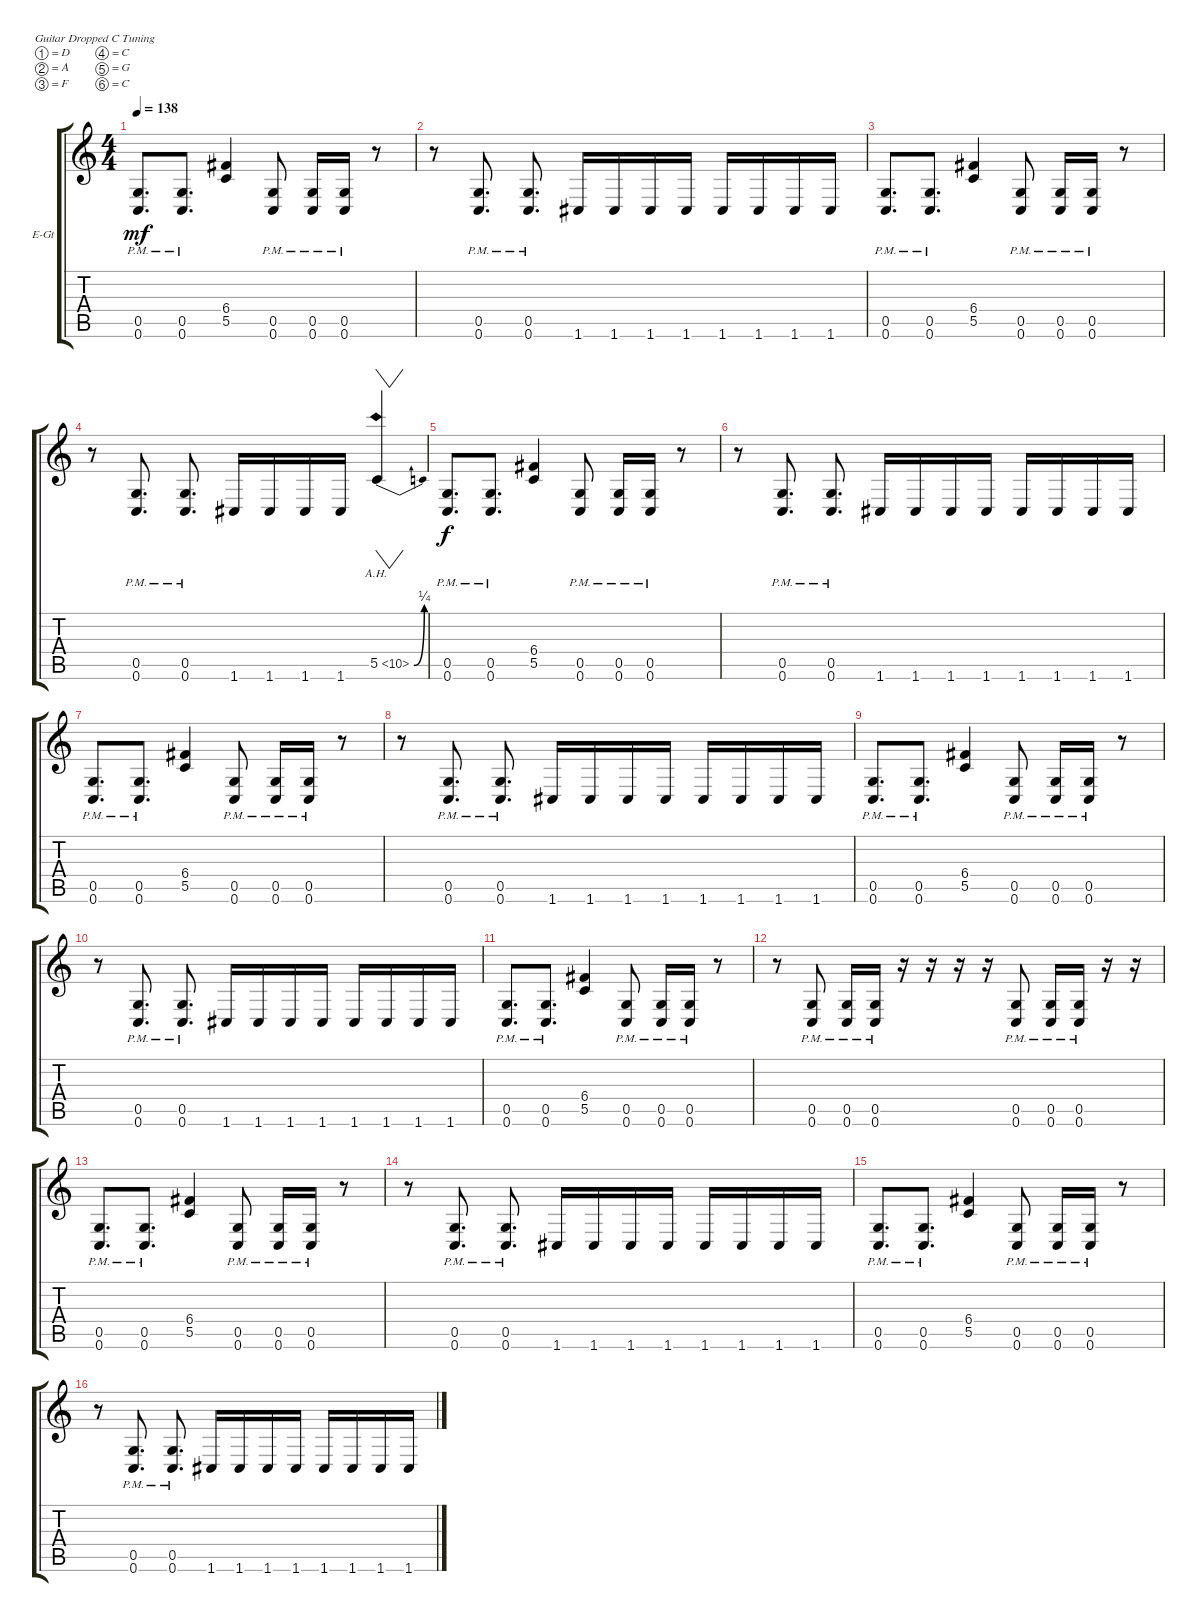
\bracketExtendMode groupsimilarinstruments
\firstSystemTrackNameOrientation horizontal
\otherSystemsTrackNameOrientation horizontal
\track ("Guitar 2" "E-Gt") {instrument distortionguitar}
\staff {score tabs}
\tuning (D4 A3 F3 C3 G2 C2)
\ts (4 4)
\section ("" "")
\tempo 138
\clef g2
\ks c
(0.5{pm} 0.6{pm}).8{d dy mf} (0.5{pm} 0.6{pm}).8{d} (6.4 5.5).4 (0.5{pm} 0.6{pm}).8 (0.5{pm} 0.6{pm}).16 (0.5{pm} 0.6{pm}).16 r.8 |
r.8 (0.5{pm} 0.6{pm}).8{d} (0.5{pm} 0.6{pm}).8{d} 1.6.16 1.6.16 1.6.16 1.6.16 1.6.16 1.6.16 1.6.16 1.6.16 |
(0.5{pm} 0.6{pm}).8{d} (0.5{pm} 0.6{pm}).8{d} (6.4 5.5).4 (0.5{pm} 0.6{pm}).8 (0.5{pm} 0.6{pm}).16 (0.5{pm} 0.6).16 r.8 |
r.8 (0.5{pm} 0.6{pm}).8{d} (0.5{pm} 0.6{pm}).8{d} 1.6.16 1.6.16 1.6.16 1.6.16 5.5{be (bend 0 0 60 1) ah 5}.4{vw} |
(0.5{pm} 0.6{pm}).8{d dy f} (0.5{pm} 0.6{pm}).8{d} (6.4 5.5).4 (0.5{pm} 0.6{pm}).8 (0.5{pm} 0.6{pm}).16 (0.5{pm} 0.6{pm}).16 r.8 |
r.8 (0.5{pm} 0.6{pm}).8{d} (0.5{pm} 0.6{pm}).8{d} 1.6.16 1.6.16 1.6.16 1.6.16 1.6.16 1.6.16 1.6.16 1.6.16 |
(0.5{pm} 0.6{pm}).8{d} (0.5{pm} 0.6{pm}).8{d} (6.4 5.5).4 (0.5{pm} 0.6{pm}).8 (0.5{pm} 0.6{pm}).16 (0.5{pm} 0.6{pm}).16 r.8 |
r.8 (0.5{pm} 0.6{pm}).8{d} (0.5{pm} 0.6{pm}).8{d} 1.6.16 1.6.16 1.6.16 1.6.16 1.6.16 1.6.16 1.6.16 1.6.16 |
(0.5{pm} 0.6{pm}).8{d} (0.5{pm} 0.6{pm}).8{d} (6.4 5.5).4 (0.5{pm} 0.6{pm}).8 (0.5{pm} 0.6{pm}).16 (0.5{pm} 0.6{pm}).16 r.8 |
r.8 (0.5{pm} 0.6{pm}).8{d} (0.5{pm} 0.6{pm}).8{d} 1.6.16 1.6.16 1.6.16 1.6.16 1.6.16 1.6.16 1.6.16 1.6.16 |
(0.5{pm} 0.6{pm}).8{d} (0.5{pm} 0.6{pm}).8{d} (6.4 5.5).4 (0.5{pm} 0.6{pm}).8 (0.5{pm} 0.6{pm}).16 (0.5{pm} 0.6{pm}).16 r.8 |
r.8 (0.5 0.6{pm}).8 (0.5 0.6{pm}).16 (0.5 0.6{pm}).16 r.16 r.16 r.16 r.16 (0.5 0.6{pm}).8 (0.5 0.6{pm}).16 (0.5 0.6{pm}).16 r.16 r.16 |
(0.5{pm} 0.6{pm}).8{d} (0.5{pm} 0.6{pm}).8{d} (6.4 5.5).4 (0.5{pm} 0.6{pm}).8 (0.5{pm} 0.6{pm}).16 (0.5{pm} 0.6{pm}).16 r.8 |
r.8 (0.5{pm} 0.6{pm}).8{d} (0.5{pm} 0.6{pm}).8{d} 1.6.16 1.6.16 1.6.16 1.6.16 1.6.16 1.6.16 1.6.16 1.6.16 |
(0.5{pm} 0.6{pm}).8{d} (0.5{pm} 0.6{pm}).8{d} (6.4 5.5).4 (0.5{pm} 0.6{pm}).8 (0.5{pm} 0.6{pm}).16 (0.5{pm} 0.6{pm}).16 r.8 |
r.8 (0.5{pm} 0.6{pm}).8{d} (0.5{pm} 0.6{pm}).8{d} 1.6.16 1.6.16 1.6.16 1.6.16 1.6.16 1.6.16 1.6.16 1.6.16
